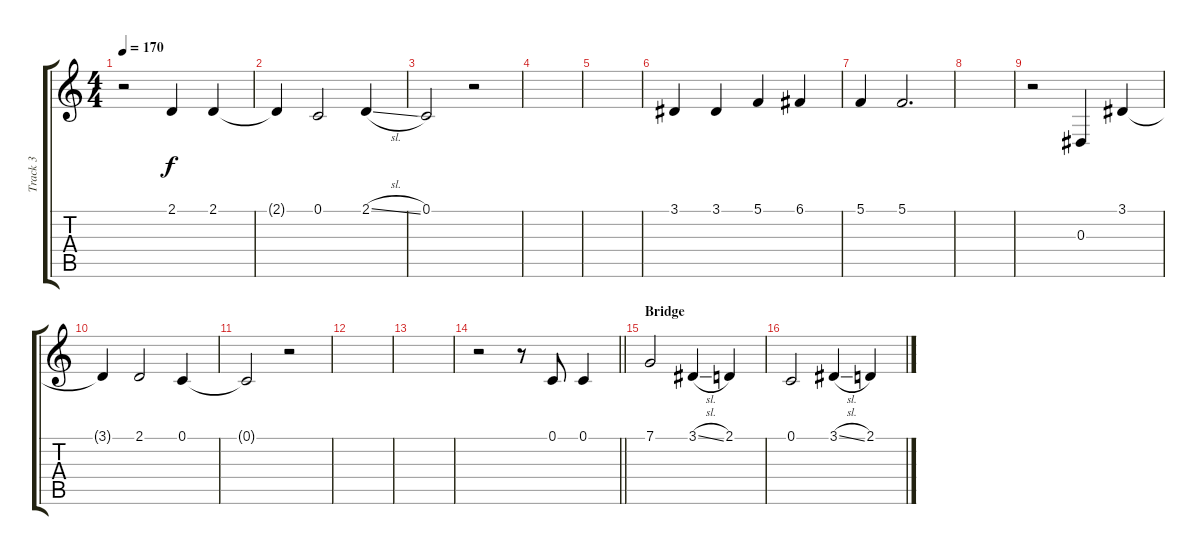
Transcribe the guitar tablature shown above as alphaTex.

\track ("Track 3" "Track 3") {instrument lead6voice}
\staff {score tabs}
\tuning (C4 G3 Eb3 Bb2 F2 C2) {hide}
\ts (4 4)
\tempo 170
\clef g2
\ks c
r.2{dy f} 2.1.4 2.1.4 |
2.1{t}.4 0.1.2 2.1{sl}.4 |
0.1.2 r.2 |
|
|
3.1.4 3.1.4 5.1.4 6.1.4 |
5.1.4 5.1.2{d} |
|
r.2 0.3.4 3.1.4 |
3.1{t}.4 2.1.2 0.1.4 |
0.1{t}.2 r.2 |
|
|
\barLineRight lightlight
r.2 r.8 0.1.8 0.1.4 |
\section ("" "Bridge")
7.1.2 3.1{sl}.4 2.1.4 |
0.1.2 3.1{sl}.4 2.1.4
